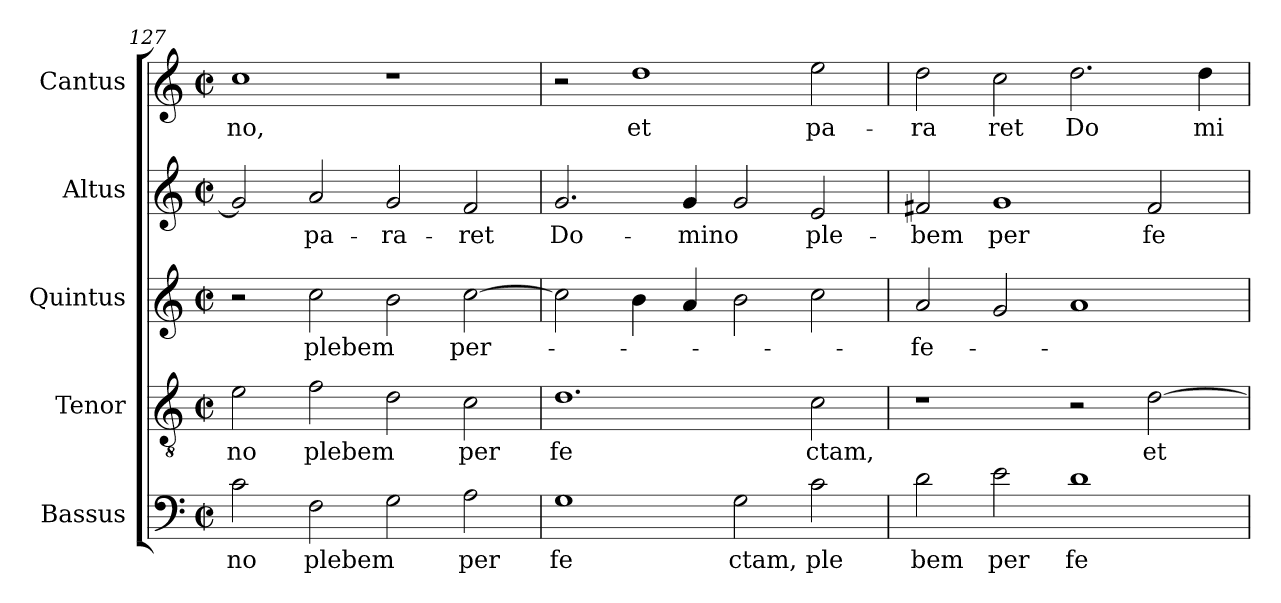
**kern	**text	**kern	**text	**kern	**text	**kern	**text	**kern	**text
*part5	*part5	*part4	*part4	*part3	*part3	*part2	*part2	*part1	*part1
*staff5	*staff5	*staff4	*staff4	*staff3	*staff3	*staff2	*staff2	*staff1	*staff1
*I"Bassus	*	*I"Tenor	*	*I"Quintus	*	*I"Altus	*	*I"Cantus	*
*clefF4	*	*clefGv2	*	*clefG2	*	*clefG2	*	*clefG2	*
*M2/2	*	*M2/2	*	*M2/2	*	*M2/2	*	*M2/2	*
*met(c|)	*	*met(c|)	*	*met(c|)	*	*met(c|)	*	*met(c|)	*
=127	=127	=127	=127	=127	=127	=127	=127	=127	=127
!	!LO:LY:b:cj	!	!LO:LY:b:cj	!	!	!	!	!	!LO:LY:b:cj
2c\	no	2e\	no	2r	.	2g/]	.	1cc	-no,
!	!LO:LY:b	!	!LO:LY:b	!	!LO:LY:b	!	!LO:LY:b:cj	!	!
2F\	plebem	2f\	plebem	2cc\	plebem	2a/	pa-	.	.
!	!	!	!	!	!	!	!LO:LY:b:cj	!	!
2G\	.	2d\	.	2b\	.	2g/	-ra-	1r	.
!	!LO:LY:b:cj	!	!LO:LY:b:cj	!	!LO:LY:b	!	!LO:LY:b:cj	!	!
2A\	per	2c\	per	[>2cc\	per-	2f/	-ret	.	.
=128	=128	=128	=128	=128	=128	=128	=128	=128	=128
!	!LO:LY:b:cj	!	!LO:LY:b:cj	!	!	!	!LO:LY:b:cj	!	!
1G	fe	1.d	fe	2cc\]	.	2.g/	Do-	2r	.
!	!	!	!	!	!	!	!	!	!LO:LY:b:cj
.	.	.	.	4b\	.	.	.	1dd	et
!	!	!	!	!	!	!	!LO:LY:b:cj	!	!
.	.	.	.	4a/	.	4g/	-mino	.	.
!	!LO:LY:b:cj	!	!	!	!	!	!	!	!
2G\	ctam,	.	.	2b\	.	2g/	.	.	.
!	!LO:LY:b:cj	!	!LO:LY:b:cj	!	!	!	!LO:LY:b:cj	!	!LO:LY:b:cj
2c\	ple	2c\	ctam,	2cc\	.	2e/	ple-	2ee\	pa-
!!LO:LB:g=z
=129	=129	=129	=129	=129	=129	=129	=129	=129	=129
!	!LO:LY:b:cj	!	!	!	!LO:LY:b:cj	!	!LO:LY:b:cj	!	!LO:LY:b:cj
2d\	bem	1r	.	2a/	-fe-	2f#X/	-bem	2dd\	-ra
!	!LO:LY:b:cj	!	!	!	!	!	!LO:LY:b:cj	!	!LO:LY:b:cj
2e\	per	.	.	2g/	.	1g	per	2cc\	ret
!	!LO:LY:b:cj	!	!	!	!	!	!	!	!LO:LY:b:cj
1d	fe	2r	.	1a	.	.	.	2.dd\	Do
!	!	!	!LO:LY:b:cj	!	!	!	!LO:LY:b:cj	!	!
.	.	[>2d\	et	.	.	2f#/	fe	.	.
!	!	!	!	!	!	!	!	!	!LO:LY:b:cj
.	.	.	.	.	.	.	.	4dd\	mi
=	=	=	=	=	=	=	=	=	=
*-	*-	*-	*-	*-	*-	*-	*-	*-	*-
